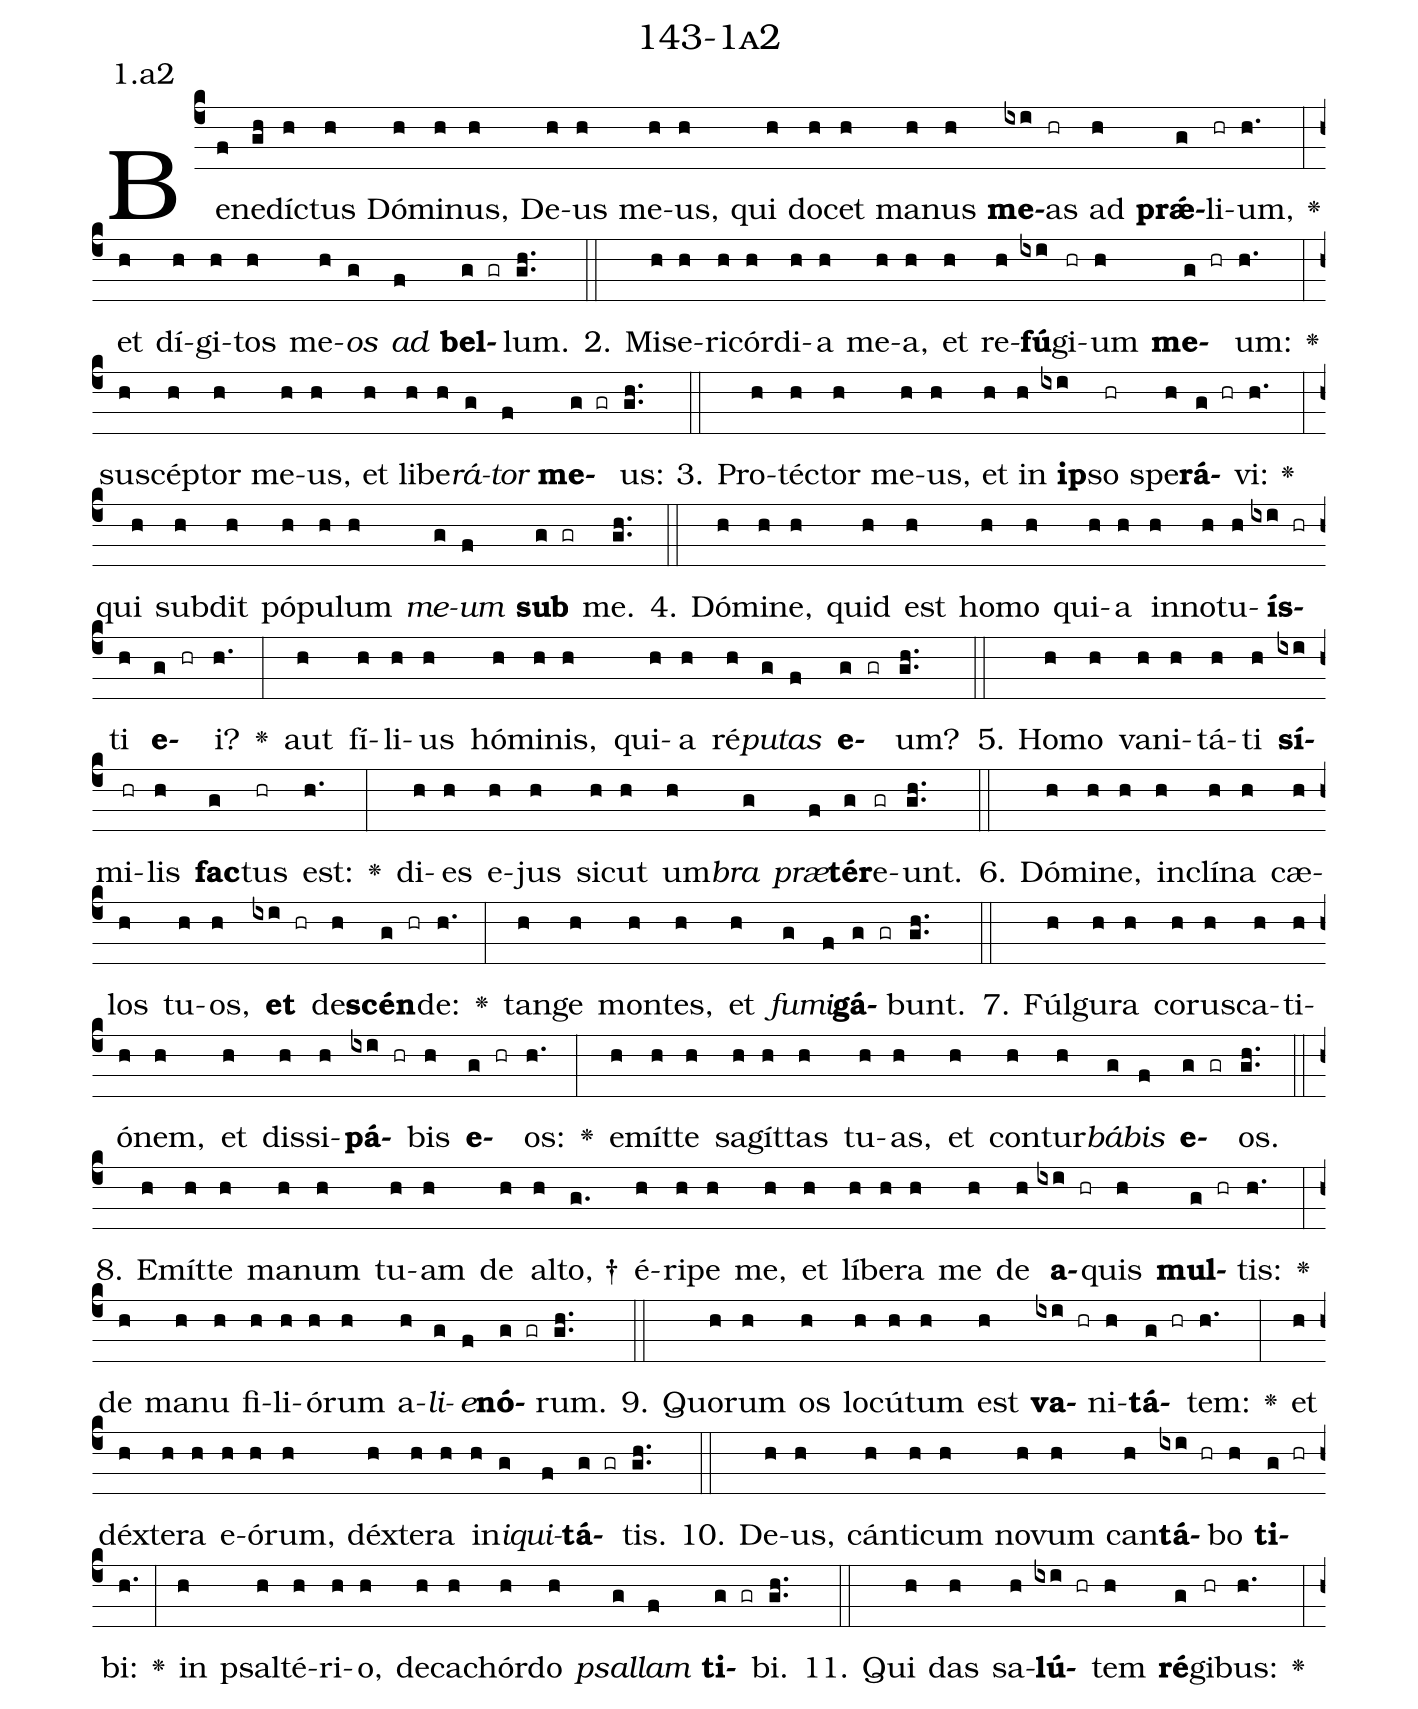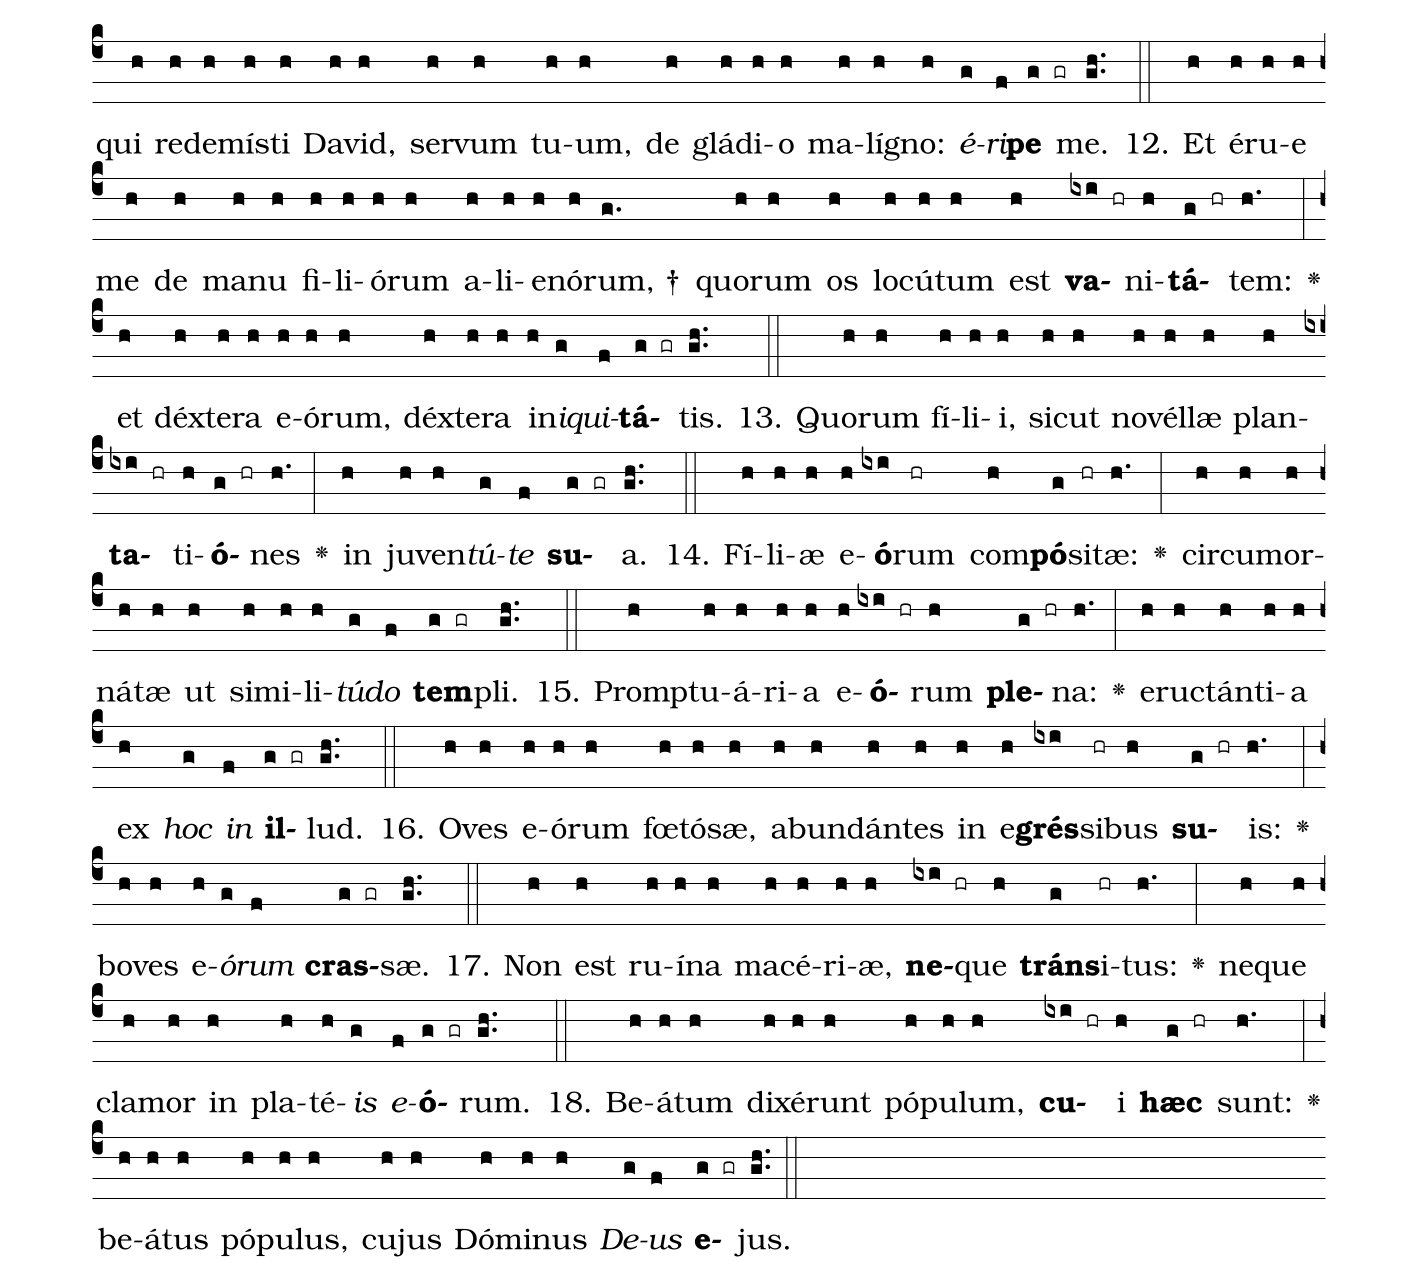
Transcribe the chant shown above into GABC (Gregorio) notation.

name: 143-1a2;
annotation: 1.a2;
%%
(c4)Be(f)ne(gh)díc(h)tus(h) Dó(h)mi(h)nus,(h) De(h)us(h) me(h)us,(h) qui(h) do(h)cet(h) ma(h)nus(h) <b>me</b>(ixi)as(hr) ad(h) <b>prǽ</b>(g)li(hr)um,(h.) <v>\greheightstar</v>(:) et(h) dí(h)gi(h)tos(h) me(h)<i>os</i>(g) <i>ad</i>(f) <b>bel</b>(g gr)lum.(gh..) (::)
2. Mi(h)se(h)ri(h)cór(h)di(h)a(h) me(h)a,(h) et(h) re(h)<b>fú</b>(ixi)gi(hr)um(h) <b>me</b>(g hr)um:(h.) <v>\greheightstar</v>(:) su(h)scép(h)tor(h) me(h)us,(h) et(h) li(h)be(h)<i>rá</i>(g)<i>tor</i>(f) <b>me</b>(g gr)us:(gh..) (::)
3. Pro(h)téc(h)tor(h) me(h)us,(h) et(h) in(h) <b>ip</b>(ixi)so(hr) spe(h)<b>rá</b>(g hr)vi:(h.) <v>\greheightstar</v>(:) qui(h) sub(h)dit(h) pó(h)pu(h)lum(h) <i>me</i>(g)<i>um</i>(f) <b>sub</b>(g gr) me.(gh..) (::)
4. Dó(h)mi(h)ne,(h) quid(h) est(h) ho(h)mo(h) qui(h)a(h) in(h)no(h)tu(h)<b>ís</b>(ixi hr)ti(h) <b>e</b>(g hr)i?(h.) <v>\greheightstar</v>(:) aut(h) fí(h)li(h)us(h) hó(h)mi(h)nis,(h) qui(h)a(h) ré(h)<i>pu</i>(g)<i>tas</i>(f) <b>e</b>(g gr)um?(gh..) (::)
5. Ho(h)mo(h) va(h)ni(h)tá(h)ti(h) <b>sí</b>(ixi)mi(hr)lis(h) <b>fac</b>(g)tus(hr) est:(h.) <v>\greheightstar</v>(:) di(h)es(h) e(h)jus(h) sic(h)ut(h) um(h)<i>bra</i>(g) <i>præ</i>(f)<b>tér</b>(g)e(gr)unt.(gh..) (::)
6. Dó(h)mi(h)ne,(h) in(h)clí(h)na(h) cæ(h)los(h) tu(h)os,(h) <b>et</b>(ixi hr) de(h)<b>scén</b>(g hr)de:(h.) <v>\greheightstar</v>(:) tan(h)ge(h) mon(h)tes,(h) et(h) <i>fu</i>(g)<i>mi</i>(f)<b>gá</b>(g gr)bunt.(gh..) (::)
7. Fúl(h)gu(h)ra(h) co(h)rus(h)ca(h)ti(h)ó(h)nem,(h) et(h) dis(h)si(h)<b>pá</b>(ixi hr)bis(h) <b>e</b>(g hr)os:(h.) <v>\greheightstar</v>(:) e(h)mít(h)te(h) sa(h)gít(h)tas(h) tu(h)as,(h) et(h) con(h)tur(h)<i>bá</i>(g)<i>bis</i>(f) <b>e</b>(g gr)os.(gh..) (::)
8. E(h)mít(h)te(h) ma(h)num(h) tu(h)am(h) de(h) al(h)to, †(g.) é(h)ri(h)pe(h) me,(h) et(h) lí(h)be(h)ra(h) me(h) de(h) <b>a</b>(ixi hr)quis(h) <b>mul</b>(g hr)tis:(h.) <v>\greheightstar</v>(:) de(h) ma(h)nu(h) fi(h)li(h)ó(h)rum(h) a(h)<i>li</i>(g)<i>e</i>(f)<b>nó</b>(g gr)rum.(gh..) (::)
9. Quo(h)rum(h) os(h) lo(h)cú(h)tum(h) est(h) <b>va</b>(ixi hr)ni(h)<b>tá</b>(g hr)tem:(h.) <v>\greheightstar</v>(:) et(h) déx(h)te(h)ra(h) e(h)ó(h)rum,(h) déx(h)te(h)ra(h) in(h)<i>i</i>(g)<i>qui</i>(f)<b>tá</b>(g gr)tis.(gh..) (::)
10. De(h)us,(h) cán(h)ti(h)cum(h) no(h)vum(h) can(h)<b>tá</b>(ixi hr)bo(h) <b>ti</b>(g hr)bi:(h.) <v>\greheightstar</v>(:) in(h) psal(h)té(h)ri(h)o,(h) de(h)ca(h)chór(h)do(h) <i>psal</i>(g)<i>lam</i>(f) <b>ti</b>(g gr)bi.(gh..) (::)
11. Qui(h) das(h) sa(h)<b>lú</b>(ixi hr)tem(h) <b>ré</b>(g)gi(hr)bus:(h.) <v>\greheightstar</v>(:) qui(h) red(h)e(h)mís(h)ti(h) Da(h)vid,(h) ser(h)vum(h) tu(h)um,(h) de(h) glá(h)di(h)o(h) ma(h)lí(h)gno:(h) <i>é</i>(g)<i>ri</i>(f)<b>pe</b>(g gr) me.(gh..) (::)
12. Et(h) é(h)ru(h)e(h) me(h) de(h) ma(h)nu(h) fi(h)li(h)ó(h)rum(h) a(h)li(h)e(h)nó(h)rum, †(g.) quo(h)rum(h) os(h) lo(h)cú(h)tum(h) est(h) <b>va</b>(ixi hr)ni(h)<b>tá</b>(g hr)tem:(h.) <v>\greheightstar</v>(:) et(h) déx(h)te(h)ra(h) e(h)ó(h)rum,(h) déx(h)te(h)ra(h) in(h)<i>i</i>(g)<i>qui</i>(f)<b>tá</b>(g gr)tis.(gh..) (::)
13. Quo(h)rum(h) fí(h)li(h)i,(h) sic(h)ut(h) no(h)vél(h)læ(h) plan(h)<b>ta</b>(ixi hr)ti(h)<b>ó</b>(g hr)nes(h.) <v>\greheightstar</v>(:) in(h) ju(h)ven(h)<i>tú</i>(g)<i>te</i>(f) <b>su</b>(g gr)a.(gh..) (::)
14. Fí(h)li(h)æ(h) e(h)<b>ó</b>(ixi)rum(hr) com(h)<b>pó</b>(g)si(hr)tæ:(h.) <v>\greheightstar</v>(:) cir(h)cum(h)or(h)ná(h)tæ(h) ut(h) si(h)mi(h)li(h)<i>tú</i>(g)<i>do</i>(f) <b>tem</b>(g gr)pli.(gh..) (::)
15. Promp(h)tu(h)á(h)ri(h)a(h) e(h)<b>ó</b>(ixi hr)rum(h) <b>ple</b>(g hr)na:(h.) <v>\greheightstar</v>(:) e(h)ruc(h)tán(h)ti(h)a(h) ex(h) <i>hoc</i>(g) <i>in</i>(f) <b>il</b>(g gr)lud.(gh..) (::)
16. O(h)ves(h) e(h)ó(h)rum(h) fœ(h)tó(h)sæ,(h) ab(h)un(h)dán(h)tes(h) in(h) e(h)<b>grés</b>(ixi)si(hr)bus(h) <b>su</b>(g hr)is:(h.) <v>\greheightstar</v>(:) bo(h)ves(h) e(h)<i>ó</i>(g)<i>rum</i>(f) <b>cras</b>(g gr)sæ.(gh..) (::)
17. Non(h) est(h) ru(h)í(h)na(h) ma(h)cé(h)ri(h)æ,(h) <b>ne</b>(ixi hr)que(h) <b>tráns</b>(g)i(hr)tus:(h.) <v>\greheightstar</v>(:) ne(h)que(h) cla(h)mor(h) in(h) pla(h)té(h)<i>is</i>(g) <i>e</i>(f)<b>ó</b>(g gr)rum.(gh..) (::)
18. Be(h)á(h)tum(h) di(h)xé(h)runt(h) pó(h)pu(h)lum,(h) <b>cu</b>(ixi hr)i(h) <b>hæc</b>(g hr) sunt:(h.) <v>\greheightstar</v>(:) be(h)á(h)tus(h) pó(h)pu(h)lus,(h) cu(h)jus(h) Dó(h)mi(h)nus(h) <i>De</i>(g)<i>us</i>(f) <b>e</b>(g gr)jus.(gh..) (::)
